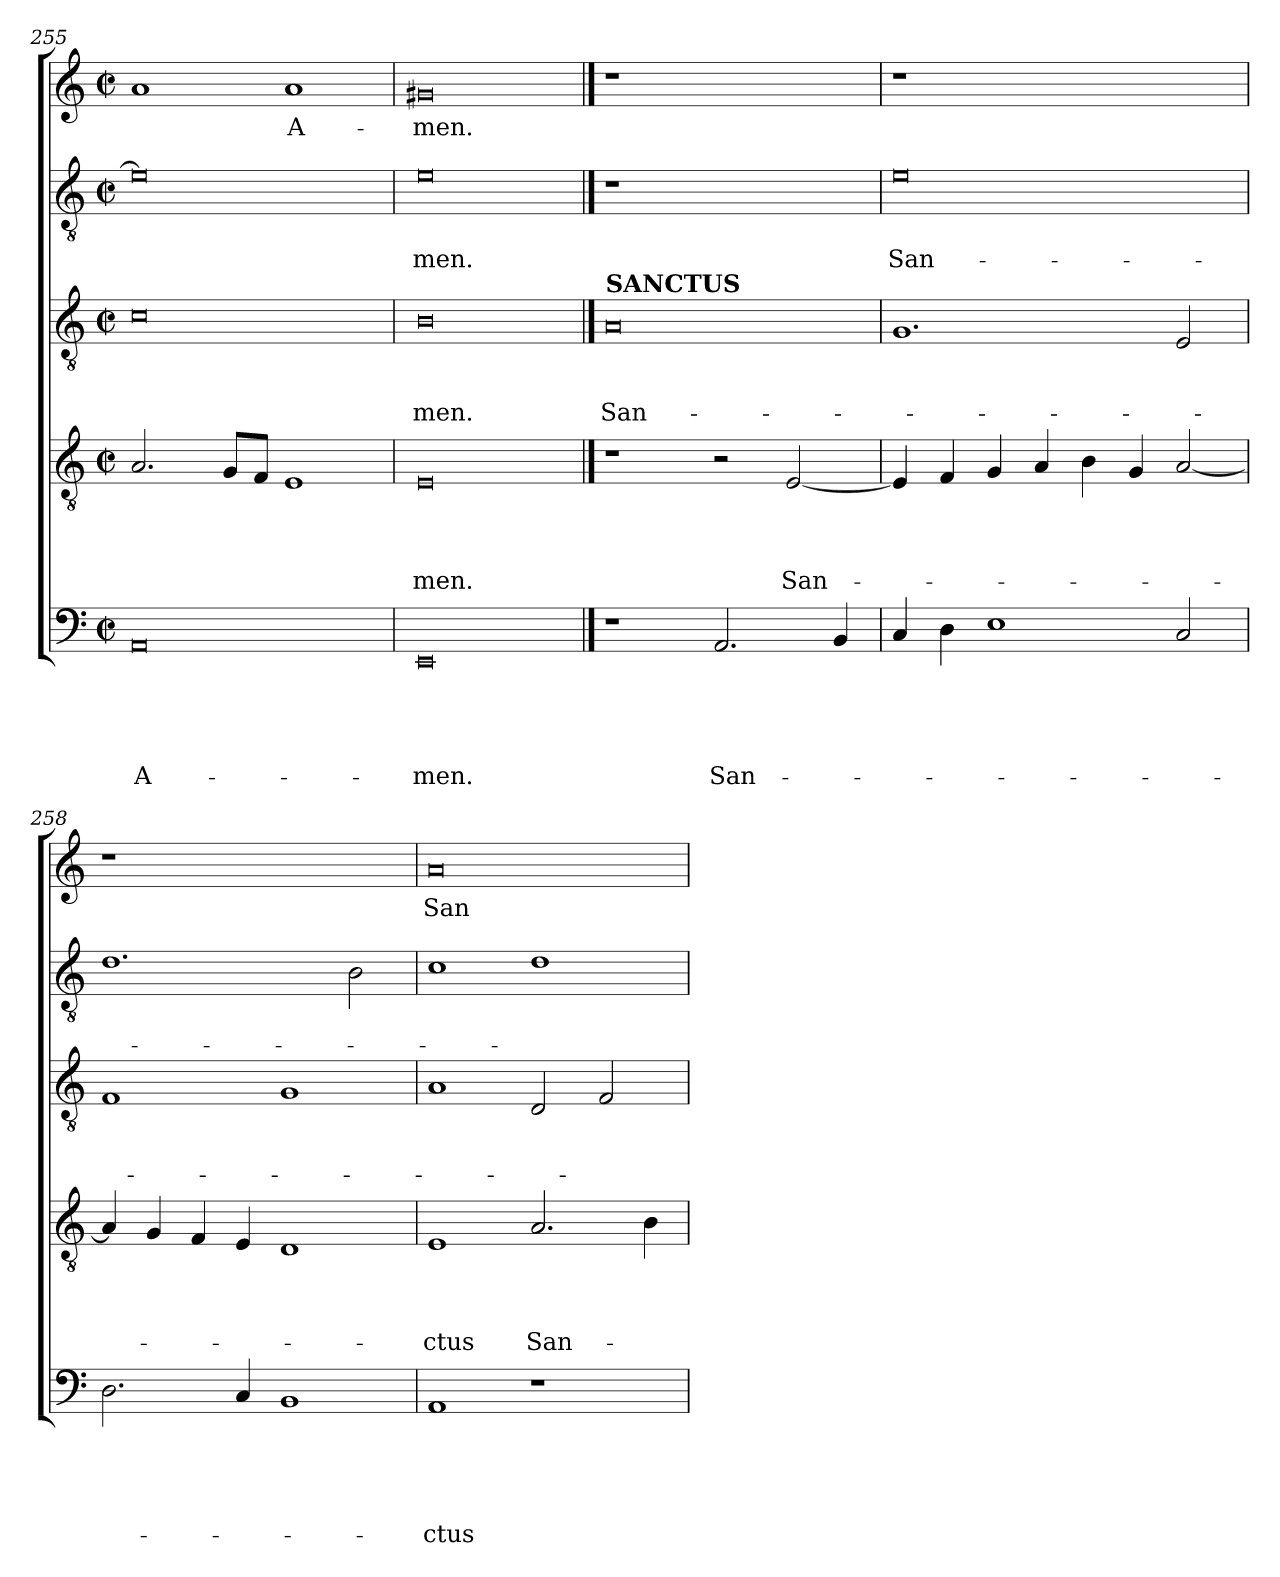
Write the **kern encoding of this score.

**kern	**text	**text	**text	**text	**text	**kern	**text	**text	**text	**text	**kern	**text	**text	**text	**kern	**text	**text	**kern	**text
*part5	*part5	*part5	*part5	*part5	*part5	*part4	*part4	*part4	*part4	*part4	*part3	*part3	*part3	*part3	*part2	*part2	*part2	*part1	*part1
*staff5	*staff5	*staff5	*staff5	*staff5	*staff5	*staff4	*staff4	*staff4	*staff4	*staff4	*staff3	*staff3	*staff3	*staff3	*staff2	*staff2	*staff2	*staff1	*staff1
*clefF4	*	*	*	*	*	*clefGv2	*	*	*	*	*clefGv2	*	*	*	*clefGv2	*	*	*clefG2	*
*k[]	*	*	*	*	*	*k[]	*	*	*	*	*k[]	*	*	*	*k[]	*	*	*k[]	*
*C:	*	*	*	*	*	*C:	*	*	*	*	*C:	*	*	*	*C:	*	*	*C:	*
*M2/2	*	*	*	*	*	*M2/2	*	*	*	*	*M2/2	*	*	*	*M2/2	*	*	*M2/2	*
*met(c|)	*	*	*	*	*	*met(c|)	*	*	*	*	*met(c|)	*	*	*	*met(c|)	*	*	*met(c|)	*
=255	=255	=255	=255	=255	=255	=255	=255	=255	=255	=255	=255	=255	=255	=255	=255	=255	=255	=255	=255
0AA	.	.	.	.	A-	2.A/	.	.	.	.	0c	.	.	.	0e]	.	.	1a	.
.	.	.	.	.	.	8G/L	.	.	.	.	.	.	.	.	.	.	.	.	.
.	.	.	.	.	.	8F/J	.	.	.	.	.	.	.	.	.	.	.	.	.
.	.	.	.	.	.	1E	.	.	.	.	.	.	.	.	.	.	.	1a	A-
=256	=256	=256	=256	=256	=256	=256	=256	=256	=256	=256	=256	=256	=256	=256	=256	=256	=256	=256	=256
0EE	.	.	.	.	-men.	0E	.	.	.	-men.	0B	.	.	-men.	0e	.	-men.	0g#X	-men.
!!LO:PB:g=z
==256X5	==256X5	==256X5	==256X5	==256X5	==256X5	==256X5	==256X5	==256X5	==256X5	==256X5	==256X5	==256X5	==256X5	==256X5	==256X5	==256X5	==256X5	==256X5	==256X5
!	!	!	!	!	!	!	!	!	!	!	!LO:TX:a:B:t=SANCTUS	!	!	!	!	!	!	!	!
1r	.	.	.	.	.	1r	.	.	.	.	0A	.	.	San-	1r	.	.	1r	.
2.AA/	.	.	.	.	San-	2r	.	.	.	.	.	.	.	.	1ryy	.	.	1ryy	.
.	.	.	.	.	.	[2E/	.	.	.	San-	.	.	.	.	.	.	.	.	.
4BB/	.	.	.	.	.	.	.	.	.	.	.	.	.	.	.	.	.	.	.
=257	=257	=257	=257	=257	=257	=257	=257	=257	=257	=257	=257	=257	=257	=257	=257	=257	=257	=257	=257
4C/	.	.	.	.	.	4E/]	.	.	.	.	1.G	.	.	.	0e	.	San-	1r	.
4D\	.	.	.	.	.	4F/	.	.	.	.	.	.	.	.	.	.	.	.	.
1E	.	.	.	.	.	4G/	.	.	.	.	.	.	.	.	.	.	.	.	.
.	.	.	.	.	.	4A/	.	.	.	.	.	.	.	.	.	.	.	.	.
.	.	.	.	.	.	4B\	.	.	.	.	.	.	.	.	.	.	.	1ryy	.
.	.	.	.	.	.	4G/	.	.	.	.	.	.	.	.	.	.	.	.	.
2C/	.	.	.	.	.	[2A/	.	.	.	.	2E/	.	.	.	.	.	.	.	.
=258	=258	=258	=258	=258	=258	=258	=258	=258	=258	=258	=258	=258	=258	=258	=258	=258	=258	=258	=258
2.D\	.	.	.	.	.	4A/]	.	.	.	.	1F	.	.	.	1.d	.	.	1r	.
.	.	.	.	.	.	4G/	.	.	.	.	.	.	.	.	.	.	.	.	.
.	.	.	.	.	.	4F/	.	.	.	.	.	.	.	.	.	.	.	.	.
4C/	.	.	.	.	.	4E/	.	.	.	.	.	.	.	.	.	.	.	.	.
1BB	.	.	.	.	.	1D	.	.	.	.	1G	.	.	.	.	.	.	1ryy	.
.	.	.	.	.	.	.	.	.	.	.	.	.	.	.	2B\	.	.	.	.
=259	=259	=259	=259	=259	=259	=259	=259	=259	=259	=259	=259	=259	=259	=259	=259	=259	=259	=259	=259
1AA	.	.	.	.	-ctus	1E	.	.	.	-ctus	1A	.	.	.	1c	.	.	0a	San-
1r	.	.	.	.	.	2.A/	.	.	.	San-	2D/	.	.	.	1d	.	.	.	.
.	.	.	.	.	.	.	.	.	.	.	2F/	.	.	.	.	.	.	.	.
.	.	.	.	.	.	4B\	.	.	.	.	.	.	.	.	.	.	.	.	.
=	=	=	=	=	=	=	=	=	=	=	=	=	=	=	=	=	=	=	=
*-	*-	*-	*-	*-	*-	*-	*-	*-	*-	*-	*-	*-	*-	*-	*-	*-	*-	*-	*-
